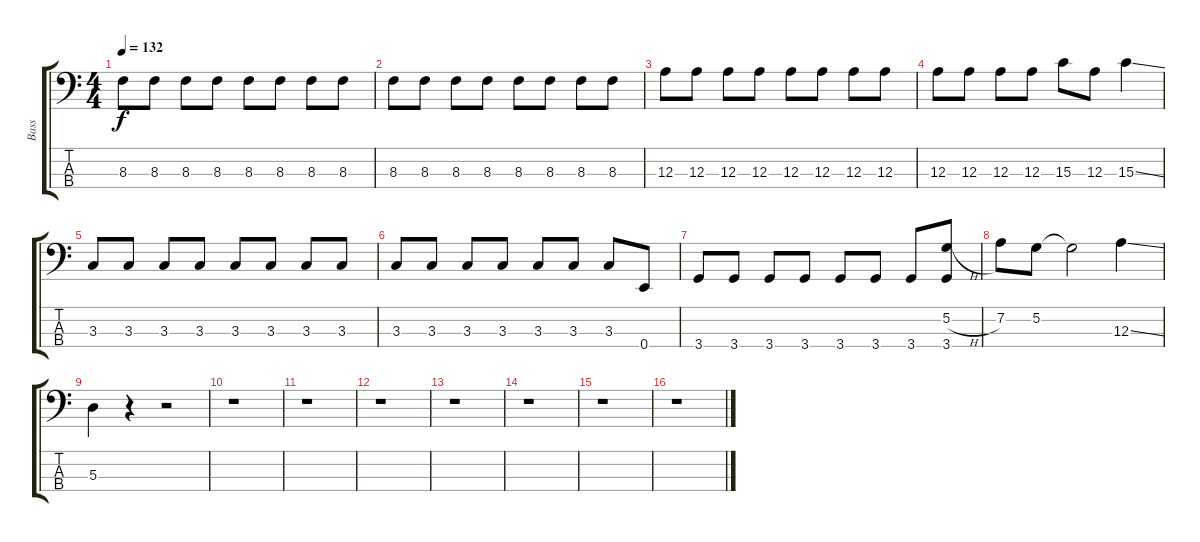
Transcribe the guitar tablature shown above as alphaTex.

\track ("Bass" "Bass") {instrument electricbassfinger}
\staff {score tabs}
\tuning (G2 D2 A1 E1) {hide}
\ts (4 4)
\tempo 132
\clef f4
\ks c
8.3.8{dy f} 8.3.8 8.3.8 8.3.8 8.3.8 8.3.8 8.3.8 8.3.8 |
8.3.8 8.3.8 8.3.8 8.3.8 8.3.8 8.3.8 8.3.8 8.3.8 |
12.3.8 12.3.8 12.3.8 12.3.8 12.3.8 12.3.8 12.3.8 12.3.8 |
12.3.8 12.3.8 12.3.8 12.3.8 15.3.8 12.3.8 15.3{ss}.4 |
3.3.8 3.3.8 3.3.8 3.3.8 3.3.8 3.3.8 3.3.8 3.3.8 |
3.3.8 3.3.8 3.3.8 3.3.8 3.3.8 3.3.8 3.3.8 0.4.8 |
3.4.8 3.4.8 3.4.8 3.4.8 3.4.8 3.4.8 3.4.8 (5.2{h} 3.4).8 |
7.2.8 5.2.8 5.2{t}.2 12.3{ss}.4 |
5.3.4 r.4 r.2 |
r.1 |
r.1 |
r.1 |
r.1 |
r.1 |
r.1 |
r.1
